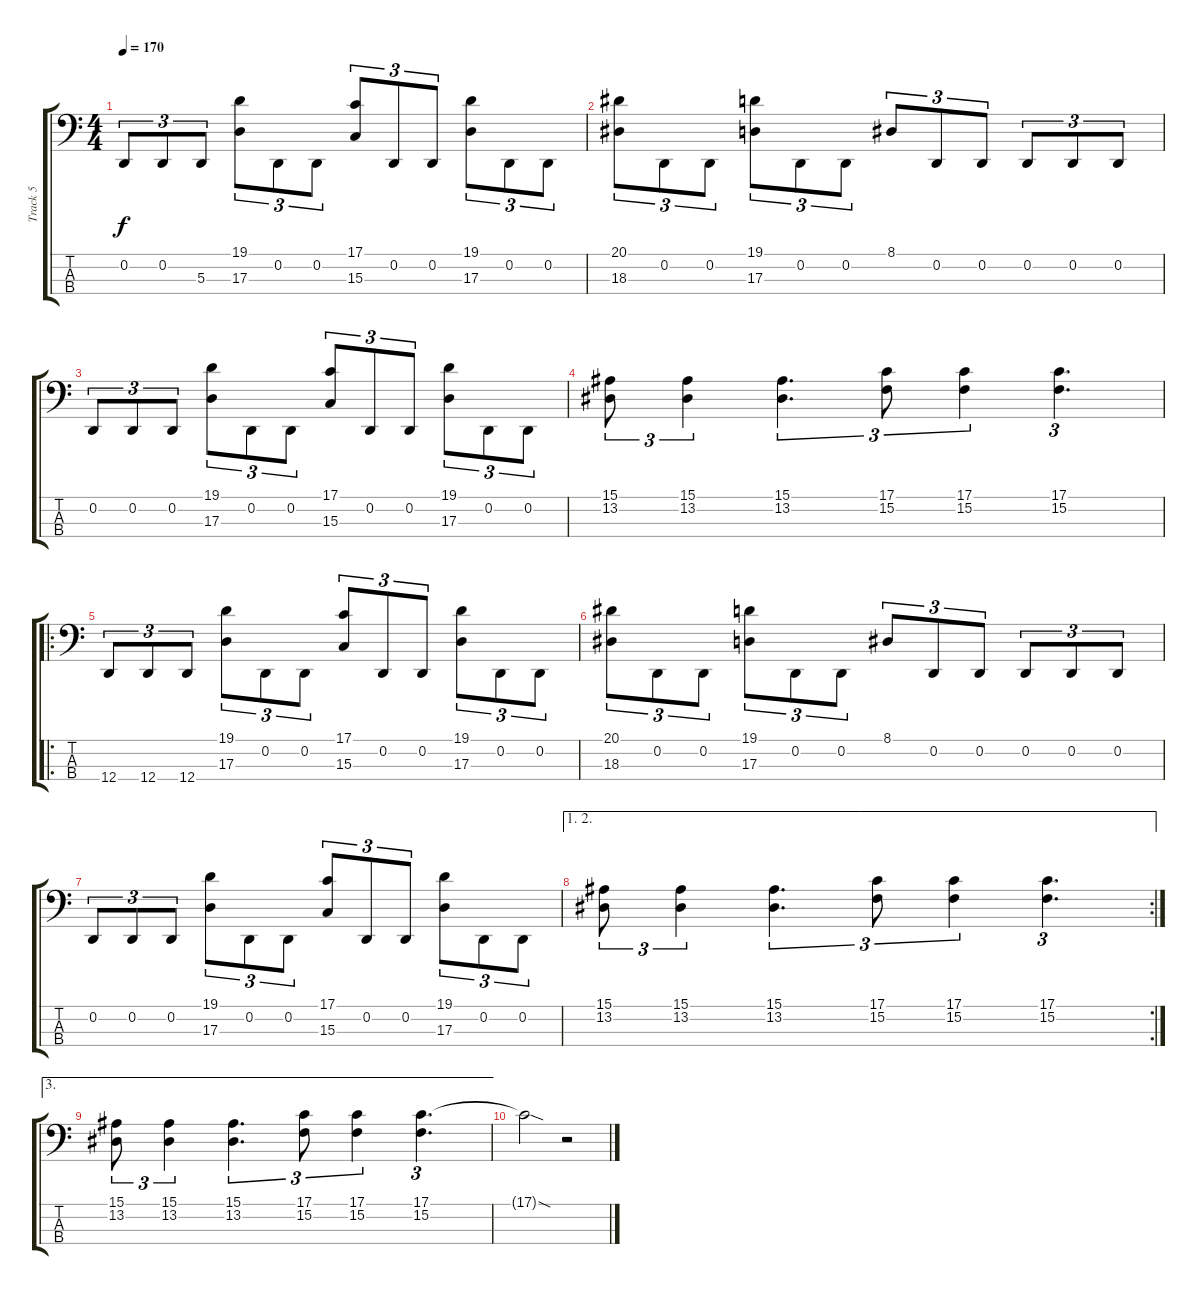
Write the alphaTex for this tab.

\track ("Track 5" "Track 5") {instrument electricbassfinger}
\staff {score tabs}
\tuning (G1 D1 A0 D0) {hide}
\ts (4 4)
\tempo 170
\clef f4
\ks c
0.2.8{tu (3 2) dy f} 0.2.8{tu (3 2)} 5.3.8{tu (3 2)} (19.1 17.3).8{tu (3 2)} 0.2.8{tu (3 2)} 0.2.8{tu (3 2)} (17.1 15.3).8{tu (3 2)} 0.2.8{tu (3 2)} 0.2.8{tu (3 2)} (19.1 17.3).8{tu (3 2)} 0.2.8{tu (3 2)} 0.2.8{tu (3 2)} |
(20.1 18.3).8{tu (3 2)} 0.2.8{tu (3 2)} 0.2.8{tu (3 2)} (19.1 17.3).8{tu (3 2)} 0.2.8{tu (3 2)} 0.2.8{tu (3 2)} 8.1.8{tu (3 2)} 0.2.8{tu (3 2)} 0.2.8{tu (3 2)} 0.2.8{tu (3 2)} 0.2.8{tu (3 2)} 0.2.8{tu (3 2)} |
0.2.8{tu (3 2)} 0.2.8{tu (3 2)} 0.2.8{tu (3 2)} (19.1 17.3).8{tu (3 2)} 0.2.8{tu (3 2)} 0.2.8{tu (3 2)} (17.1 15.3).8{tu (3 2)} 0.2.8{tu (3 2)} 0.2.8{tu (3 2)} (19.1 17.3).8{tu (3 2)} 0.2.8{tu (3 2)} 0.2.8{tu (3 2)} |
(15.1 13.2).8{tu (3 2)} (15.1 13.2).4{tu (3 2)} (15.1 13.2).4{d tu (3 2)} (17.1 15.2).8{tu (3 2)} (17.1 15.2).4{tu (3 2)} (17.1 15.2).4{d tu (3 2)} |
\ro
12.4.8{tu (3 2)} 12.4.8{tu (3 2)} 12.4.8{tu (3 2)} (19.1 17.3).8{tu (3 2)} 0.2.8{tu (3 2)} 0.2.8{tu (3 2)} (17.1 15.3).8{tu (3 2)} 0.2.8{tu (3 2)} 0.2.8{tu (3 2)} (19.1 17.3).8{tu (3 2)} 0.2.8{tu (3 2)} 0.2.8{tu (3 2)} |
(20.1 18.3).8{tu (3 2)} 0.2.8{tu (3 2)} 0.2.8{tu (3 2)} (19.1 17.3).8{tu (3 2)} 0.2.8{tu (3 2)} 0.2.8{tu (3 2)} 8.1.8{tu (3 2)} 0.2.8{tu (3 2)} 0.2.8{tu (3 2)} 0.2.8{tu (3 2)} 0.2.8{tu (3 2)} 0.2.8{tu (3 2)} |
0.2.8{tu (3 2)} 0.2.8{tu (3 2)} 0.2.8{tu (3 2)} (19.1 17.3).8{tu (3 2)} 0.2.8{tu (3 2)} 0.2.8{tu (3 2)} (17.1 15.3).8{tu (3 2)} 0.2.8{tu (3 2)} 0.2.8{tu (3 2)} (19.1 17.3).8{tu (3 2)} 0.2.8{tu (3 2)} 0.2.8{tu (3 2)} |
\ae (1 2)
\rc 2
(15.1 13.2).8{tu (3 2)} (15.1 13.2).4{tu (3 2)} (15.1 13.2).4{d tu (3 2)} (17.1 15.2).8{tu (3 2)} (17.1 15.2).4{tu (3 2)} (17.1 15.2).4{d tu (3 2)} |
\ae 3
(15.1 13.2).8{tu (3 2)} (15.1 13.2).4{tu (3 2)} (15.1 13.2).4{d tu (3 2)} (17.1 15.2).8{tu (3 2)} (17.1 15.2).4{tu (3 2)} (17.1 15.2).4{d tu (3 2)} |
17.1{sod t}.2 r.2
